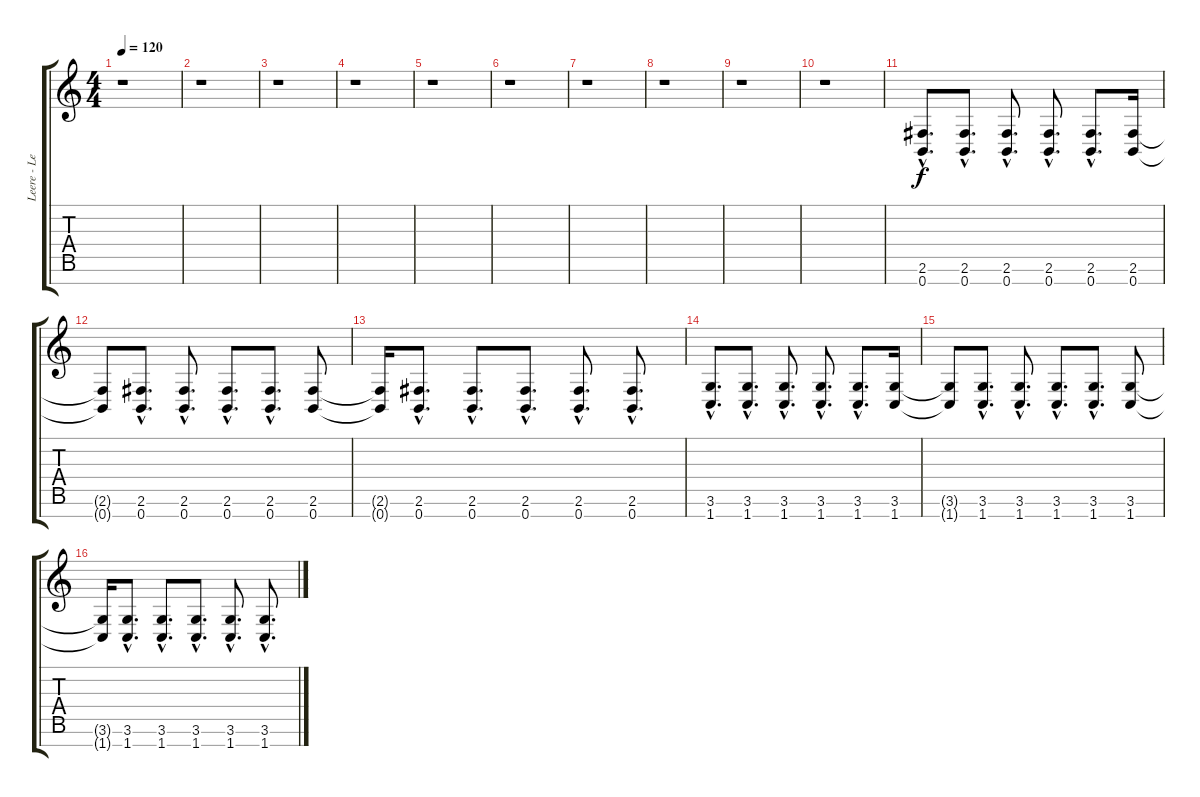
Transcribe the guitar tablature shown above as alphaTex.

\track ("Leere - Lead Guitar" "Leere - Le") {instrument distortionguitar}
\staff {score tabs}
\tuning (E4 B3 G3 D3 A2 E2 B1) {hide}
\ts (4 4)
\tempo 120
\clef g2
\ks c
r.1{dy f} |
r.1 |
r.1 |
r.1 |
r.1 |
r.1 |
r.1 |
r.1 |
r.1 |
r.1 |
(2.6{hac} 0.7{hac}).8{d volume 13} (2.6{hac} 0.7{hac}).8{d} (2.6{hac} 0.7{hac}).8{d} (2.6{hac} 0.7{hac}).8{d} (2.6{hac} 0.7{hac}).8{d} (2.6 0.7).16 |
(2.6{t} 0.7{t}).8 (2.6{hac} 0.7{hac}).8{d} (2.6{hac} 0.7{hac}).8{d} (2.6{hac} 0.7{hac}).8{d} (2.6{hac} 0.7{hac}).8{d} (2.6 0.7).8 |
(2.6{t} 0.7{t}).16 (2.6{hac} 0.7{hac}).8{d} (2.6{hac} 0.7{hac}).8{d} (2.6{hac} 0.7{hac}).8{d} (2.6{hac} 0.7{hac}).8{d} (2.6{hac} 0.7{hac}).8{d} |
(3.6{hac} 1.7{hac}).8{d} (3.6{hac} 1.7{hac}).8{d} (3.6{hac} 1.7{hac}).8{d} (3.6{hac} 1.7{hac}).8{d} (3.6{hac} 1.7{hac}).8{d} (3.6 1.7).16 |
(3.6{t} 1.7{t}).8 (3.6{hac} 1.7{hac}).8{d} (3.6{hac} 1.7{hac}).8{d} (3.6{hac} 1.7{hac}).8{d} (3.6{hac} 1.7{hac}).8{d} (3.6 1.7).8 |
(3.6{t} 1.7{t}).16 (3.6{hac} 1.7{hac}).8{d} (3.6{hac} 1.7{hac}).8{d} (3.6{hac} 1.7{hac}).8{d} (3.6{hac} 1.7{hac}).8{d} (3.6{hac} 1.7{hac}).8{d}
